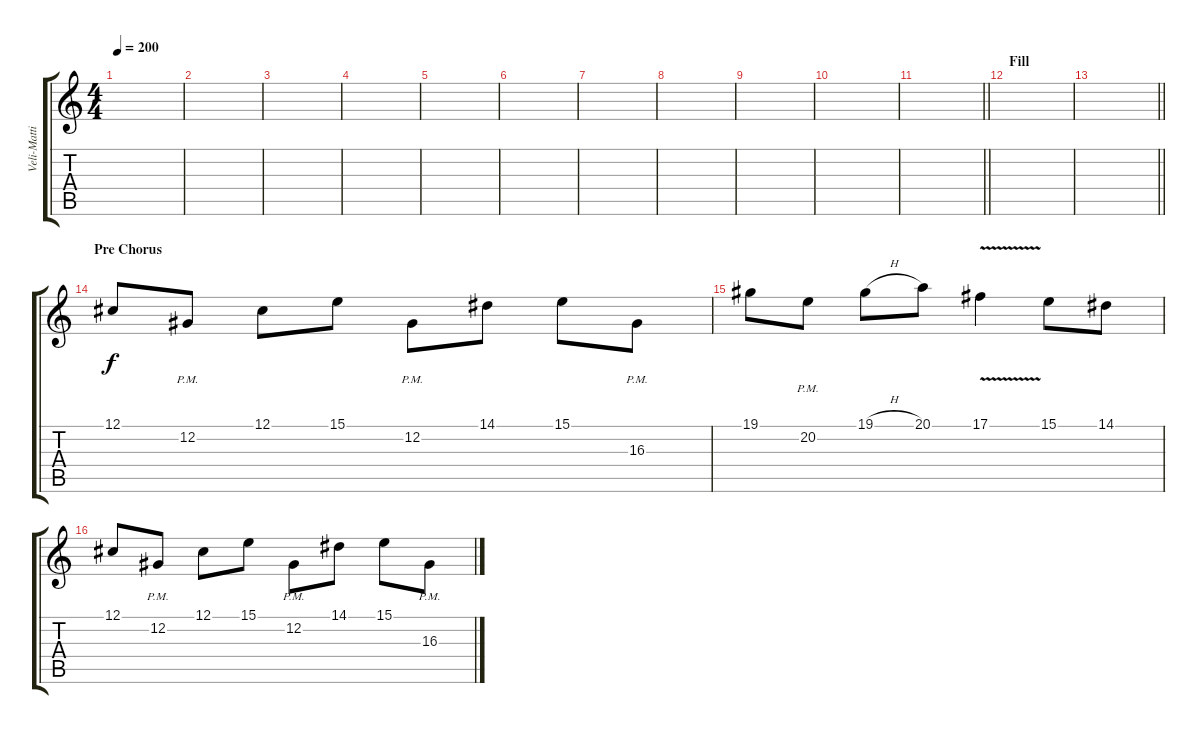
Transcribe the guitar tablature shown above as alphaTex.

\track ("Veli-Matti Kananen" "Veli-Matti") {instrument lead2sawtooth}
\staff {score tabs}
\tuning (Db4 Ab3 E3 B2 Gb2 Db2) {hide}
\ts (4 4)
\tempo 200
\clef g2
\ks c
|
|
|
|
|
|
|
|
|
|
\barLineRight lightlight
|
\section ("" "Fill")
|
\barLineRight lightlight
|
\section ("" "Pre Chorus")
12.1.8{instrument lead2sawtooth} 12.2{pm}.8 12.1.8 15.1.8 12.2{pm}.8 14.1.8 15.1.8 16.3{pm}.8 |
19.1.8 20.2{pm}.8 19.1{h}.8 20.1.8 17.1{v}.4 15.1.8 14.1.8 |
12.1.8 12.2{pm}.8 12.1.8 15.1.8 12.2{pm}.8 14.1.8 15.1.8 16.3{pm}.8
